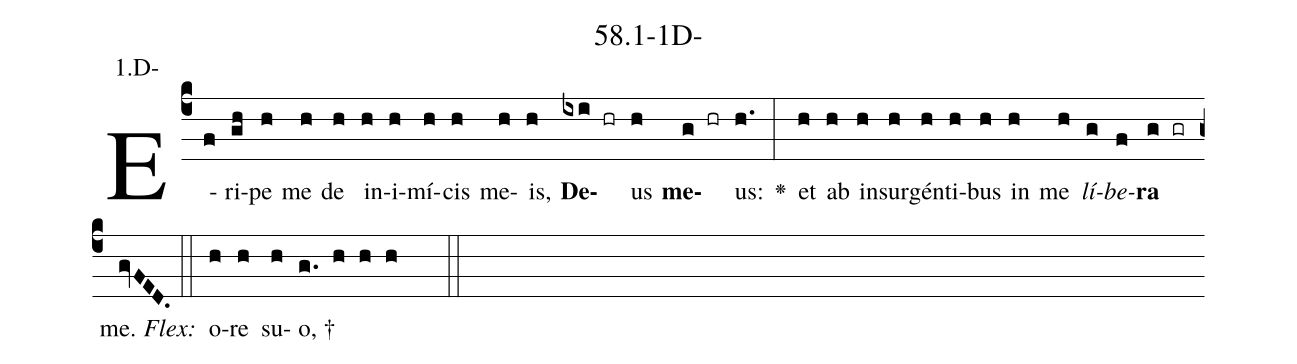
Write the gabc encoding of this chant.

name: 58.1-1D-;
annotation: 1.D-;
%%
(c4)E(f)ri(gh)pe(h) me(h) de(h) in(h)i(h)mí(h)cis(h) me(h)is,(h) <b>De</b>(ixi hr)us(h) <b>me</b>(g hr)us:(h.) <v>\greheightstar</v>(:) et(h) ab(h) in(h)sur(h)gén(h)ti(h)bus(h) in(h) me(h) <i>lí</i>(g)<i>be</i>(f)<b>ra</b>(g gr) me.(gvFED.) (::)
<i>Flex:</i>()  o(h)re(h) su(h)o, †(g. h h h  ::)

%E(h) u(h) o(g) u(f) a(g) e.(gvFED.) (::)
